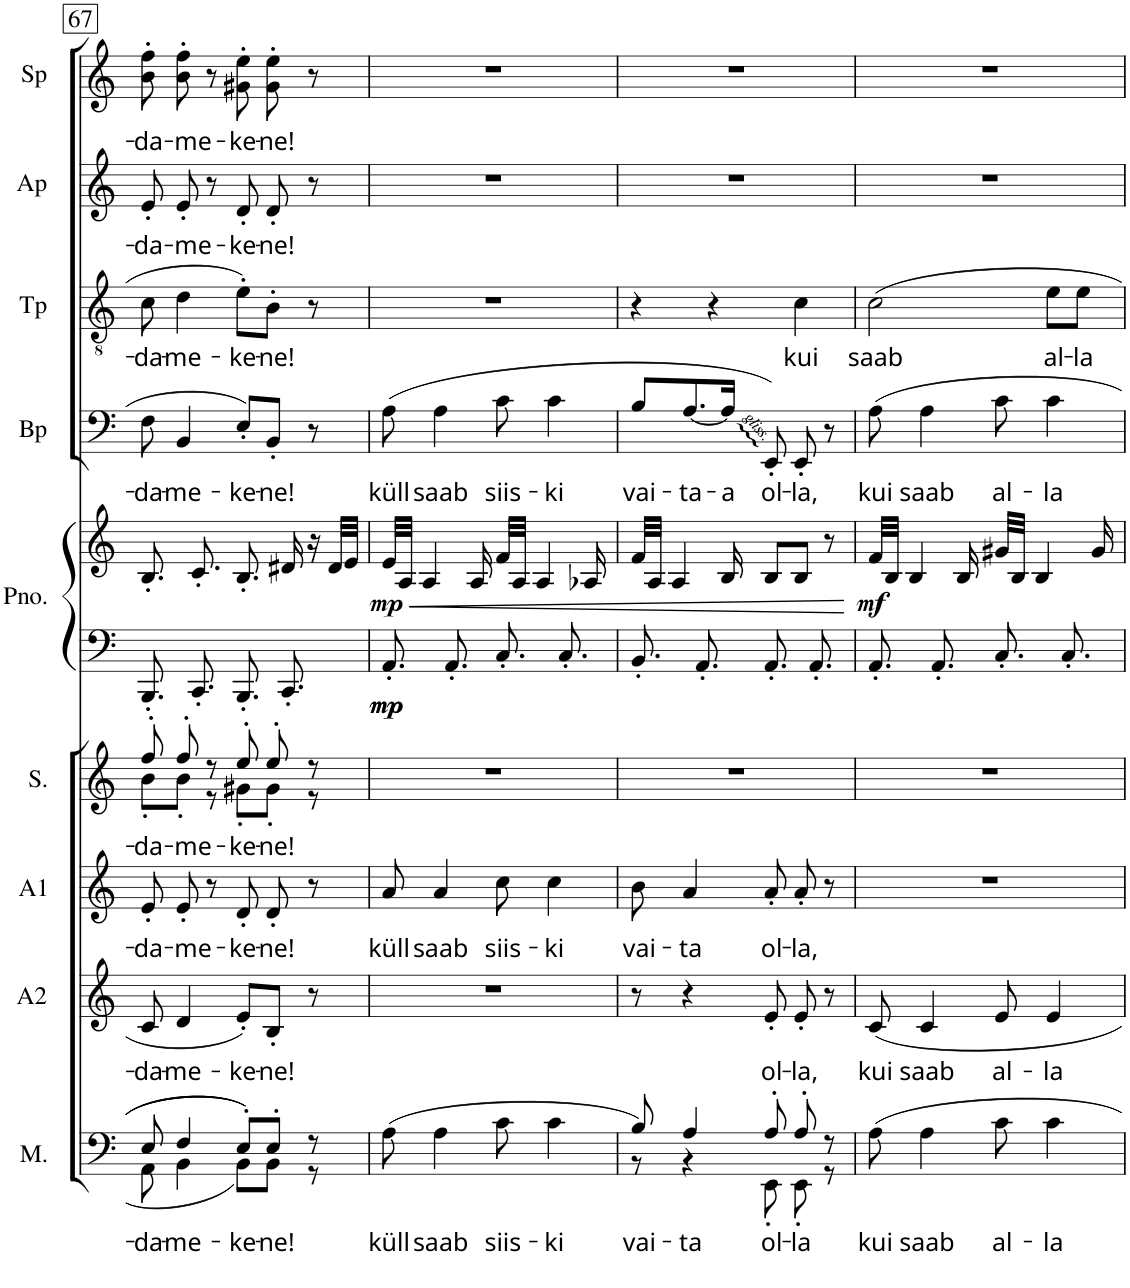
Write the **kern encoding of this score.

**kern	**text	**kern	**text	**kern	**text	**kern	**text	**kern	**kern	**dynam	**kern	**text	**kern	**text	**kern	**text	**kern	**text
*part9	*part9	*part8	*part8	*part7	*part7	*part6	*part6	*part5	*part5	*part5	*part4	*part4	*part3	*part3	*part2	*part2	*part1	*part1
*staff10	*staff10	*staff9	*staff9	*staff8	*staff8	*staff7	*staff7	*staff6	*staff5	*staff5/6	*staff4	*staff4	*staff3	*staff3	*staff2	*staff2	*staff1	*staff1
*I"Men	*	*I"Alto II	*	*I"Alto I	*	*I"Soprano	*	*I"Piano	*	*	*I"cp Basso	*	*I"cp Tenore	*	*I"cp Alto	*	*I"cp Soprano	*
*I'M.	*	*I'A2	*	*I'A1	*	*I'S.	*	*I'Pno.	*	*	*	*	*	*	*	*	*I'Sp	*
!!LO:PB:g=z
*clefF4	*	*clefG2	*	*clefG2	*	*clefG2	*	*clefF4	*clefG2	*	*clefF4	*	*clefGv2	*	*clefG2	*	*clefG2	*
*	*	*Trd1c2	*	*Trd1c2	*	*	*	*	*	*	*	*	*	*	*Trd1c2	*	*	*
*k[]	*	*k[]	*	*k[]	*	*k[]	*	*k[]	*k[]	*	*k[]	*	*k[]	*	*k[]	*	*k[]	*
*M6/8	*	*M6/8	*	*M6/8	*	*M6/8	*	*M6/8	*M6/8	*	*M6/8	*	*M6/8	*	*M6/8	*	*M6/8	*
=67	=67	=67	=67	=67	=67	=67	=67	=67	=67	=67	=67	=67	=67	=67	=67	=67	=67	=67
!	!LO:LY:b	!	!LO:LY:b	!	!LO:LY:b	!	!LO:LY:b	!	!	!	!	!LO:LY:b	!	!LO:LY:b	!	!LO:LY:b	!	!LO:LY:b
*^	*	*	*	*	*	*^	*	*	*	*	*	*	*	*	*	*	*	*
8E/	8AA\	-da-	8c/	-da-	8e'/L	-da-	8ff'/	8b'\L	-da-	8.BBB'/L	8.B'/	.	8F\	-da-	8c\	-da-	8e'/L	-da-	8b'\ 8ff'\L	-da-
!	!	!LO:LY:b	!	!LO:LY:b	!	!LO:LY:b	!	!	!LO:LY:b	!	!	!	!	!LO:LY:b	!	!LO:LY:b	!	!LO:LY:b	!	!LO:LY:b
4F/	4BB\	-me-	4d/	-me-	8e'/J	-me-	8ff'/	8b'\J	-me-	.	.	.	4BB/	-me-	4d\	-me-	8e'/J	-me-	8b'\ 8ff'\J	-me-
.	.	.	.	.	.	.	.	.	.	8.CC'/J	8.c'/	.	.	.	.	.	.	.	.	.
.	.	.	.	.	8r	.	8r	8r	.	.	.	.	.	.	.	.	8r	.	8r	.
!	!	!LO:LY:b	!	!LO:LY:b	!	!LO:LY:b	!	!	!LO:LY:b	!	!	!	!	!LO:LY:b	!	!LO:LY:b	!	!LO:LY:b	!	!LO:LY:b
8E'/L	8BB\L	-ke-	8e'/L	-ke-	8d'/L	-ke-	8ee'/	8g#X'\L	-ke-	8.BBB'/L	8.B'/	.	8E'/L	-ke-	8e'\L	-ke-	8d'/L	-ke-	8g#X'\ 8ee'\L	-ke-
!	!	!LO:LY:b	!	!LO:LY:b	!	!LO:LY:b	!	!	!LO:LY:b	!	!	!	!	!LO:LY:b	!	!LO:LY:b	!	!LO:LY:b	!	!LO:LY:b
8E'/J	8BB\J	-ne!	8B'/J	-ne!	8d'/J	-ne!	8ee'/	8g#'\J	-ne!	.	.	.	8BB'/J	-ne!	8B'\J	-ne!	8d'/J	-ne!	8g#'\ 8ee'\J	-ne!
.	.	.	.	.	.	.	.	.	.	8.CC'/J	16d#X/	.	.	.	.	.	.	.	.	.
8r	8r	.	8r	.	8r	.	8r	8r	.	.	16r	.	8r	.	8r	.	8r	.	8r	.
.	.	.	.	.	.	.	.	.	.	.	32d#/LLL	.	.	.	.	.	.	.	.	.
.	.	.	.	.	.	.	.	.	.	.	32e/JJJ	.	.	.	.	.	.	.	.	.
*v	*v	*	*	*	*	*	*v	*v	*	*	*	*	*	*	*	*	*	*	*	*
=68	=68	=68	=68	=68	=68	=68	=68	=68	=68	=68	=68	=68	=68	=68	=68	=68	=68	=68
!	!LO:LY:b	!	!	!	!LO:LY:b	!	!	!	!	!LO:HP:b	!	!LO:LY:b	!	!	!	!	!	!
!	!	!	!	!	!	!	!	!	!	!LO:DY:n=1:b=2	!	!	!	!	!	!	!	!
!	!	!	!	!	!	!	!	!	!	!LO:DY:n=2:b=2	!	!	!	!	!	!	!	!
!	!	!	!	!	!	!	!	!	!	!LO:DY:n=3:b	!	!	!	!	!	!	!	!
(8A\	küll	2.r	.	8a/	küll	2.r	.	8.AA'/L	32e/LLL	< mp mp mp	(8A\	küll	2.r	.	2.r	.	2.r	.
.	.	.	.	.	.	.	.	.	32A/JJJ	.	.	.	.	.	.	.	.	.
.	.	.	.	.	.	.	.	.	4A/	.	.	.	.	.	.	.	.	.
!	!LO:LY:b	!	!	!	!LO:LY:b	!	!	!	!	!	!	!LO:LY:b	!	!	!	!	!	!
4A\	saab	.	.	4a/	saab	.	.	.	.	.	4A\	saab	.	.	.	.	.	.
.	.	.	.	.	.	.	.	8.AA'/J	.	.	.	.	.	.	.	.	.	.
.	.	.	.	.	.	.	.	.	16A/	.	.	.	.	.	.	.	.	.
!	!LO:LY:b	!	!	!	!LO:LY:b	!	!	!	!	!	!	!LO:LY:b	!	!	!	!	!	!
8c\	siis-	.	.	8cc\	siis-	.	.	8.C'/L	32f/LLL	.	8c\	siis-	.	.	.	.	.	.
.	.	.	.	.	.	.	.	.	32A/JJJ	.	.	.	.	.	.	.	.	.
.	.	.	.	.	.	.	.	.	4A/	.	.	.	.	.	.	.	.	.
!	!LO:LY:b	!	!	!	!LO:LY:b	!	!	!	!	!	!	!LO:LY:b	!	!	!	!	!	!
4c\	-ki	.	.	4cc\	-ki	.	.	.	.	.	4c\	-ki	.	.	.	.	.	.
.	.	.	.	.	.	.	.	8.C'/J	.	.	.	.	.	.	.	.	.	.
.	.	.	.	.	.	.	.	.	16A-X/	.	.	.	.	.	.	.	.	.
=69	=69	=69	=69	=69	=69	=69	=69	=69	=69	=69	=69	=69	=69	=69	=69	=69	=69	=69
!	!LO:LY:b	!	!	!	!LO:LY:b	!	!	!	!	!	!	!LO:LY:b	!	!	!	!	!	!
*^	*	*	*	*	*	*	*	*	*	*	*	*	*	*	*	*	*	*
8B/)	8r	vai-	8r	.	8b\	vai-	2.r	.	8.BB'/L	32f/LLL	.	8B/L	vai-	4r	.	2.r	.	2.r	.
.	.	.	.	.	.	.	.	.	.	32A/JJJ	.	.	.	.	.	.	.	.	.
.	.	.	.	.	.	.	.	.	.	4A/	.	.	.	.	.	.	.	.	.
!	!	!LO:LY:b	!	!	!	!LO:LY:b	!	!	!	!	!	!	!LO:LY:b	!	!	!	!	!	!
4A/	4r	-ta-	4r	.	4a/	-ta	.	.	.	.	.	[8.A/	-ta-	.	.	.	.	.	.
.	.	.	.	.	.	.	.	.	8.AA'/J	.	.	.	.	.	.	.	.	.	.
.	.	.	.	.	.	.	.	.	.	.	.	.	.	4r	.	.	.	.	.
!	!	!	!	!	!	!	!	!	!	!	!	!	!LO:LY:b	!	!	!	!	!	!
.	.	.	.	.	.	.	.	.	.	16B/	.	16A/Jk]	-a	.	.	.	.	.	.
!	!	!LO:LY:b	!	!LO:LY:b	!	!LO:LY:b	!	!	!	!	!	!	!LO:LY:b	!	!	!	!	!	!
8A'/	8EE'\	ol-	8e'/	ol-	8a'/L	ol-	.	.	8.AA'/L	8B/L	.	8EE'/)	ol-	.	.	.	.	.	.
!	!	!LO:LY:b	!	!LO:LY:b	!	!LO:LY:b	!	!	!	!	!	!	!LO:LY:b	!	!LO:LY:b	!	!	!	!
8A'/	8EE'\	-la	8e'/	-la,	8a'/J	-la,	.	.	.	8B/J	.	8EE'/	-la,	4c\	kui	.	.	.	.
.	.	.	.	.	.	.	.	.	8.AA'/J	.	.	.	.	.	.	.	.	.	.
8r	8r	.	8r	.	8r	.	.	.	.	8r	.	8r	.	.	.	.	.	.	.
*v	*v	*	*	*	*	*	*	*	*	*	*	*	*	*	*	*	*	*	*
.	.	.	.	.	.	.	.	.	.	[	.	.	.	.	.	.	.	.
=70	=70	=70	=70	=70	=70	=70	=70	=70	=70	=70	=70	=70	=70	=70	=70	=70	=70	=70
!	!LO:LY:b	!	!LO:LY:b	!	!	!	!	!	!	!LO:DY:b	!	!LO:LY:b	!	!LO:LY:b	!	!	!	!
8A\	kui	8c/	kui	2.r	.	2.r	.	8.AA'/L	32f/LLL	mf	8A\	kui	2c\	saab	2.r	.	2.r	.
.	.	.	.	.	.	.	.	.	32B/JJJ	.	.	.	.	.	.	.	.	.
.	.	.	.	.	.	.	.	.	4B/	.	.	.	.	.	.	.	.	.
!	!LO:LY:b	!	!LO:LY:b	!	!	!	!	!	!	!	!	!LO:LY:b	!	!	!	!	!	!
4A\	saab	4c/	saab	.	.	.	.	.	.	.	4A\	saab	.	.	.	.	.	.
.	.	.	.	.	.	.	.	8.AA'/J	.	.	.	.	.	.	.	.	.	.
.	.	.	.	.	.	.	.	.	16B/	.	.	.	.	.	.	.	.	.
!	!LO:LY:b	!	!LO:LY:b	!	!	!	!	!	!	!	!	!LO:LY:b	!	!	!	!	!	!
8c\	al-	8e/	al-	.	.	.	.	8.C'/L	32g#X/LLL	.	8c\	al-	.	.	.	.	.	.
.	.	.	.	.	.	.	.	.	32B/JJJ	.	.	.	.	.	.	.	.	.
.	.	.	.	.	.	.	.	.	4B/	.	.	.	.	.	.	.	.	.
!	!LO:LY:b	!	!LO:LY:b	!	!	!	!	!	!	!	!	!LO:LY:b	!	!LO:LY:b	!	!	!	!
4c\	-la	4e/	-la	.	.	.	.	.	.	.	4c\	-la	8e\L	al-	.	.	.	.
.	.	.	.	.	.	.	.	8.C'/J	.	.	.	.	.	.	.	.	.	.
!	!	!	!	!	!	!	!	!	!	!	!	!	!	!LO:LY:b	!	!	!	!
.	.	.	.	.	.	.	.	.	.	.	.	.	8e\J	-la	.	.	.	.
.	.	.	.	.	.	.	.	.	16g#/	.	.	.	.	.	.	.	.	.
=	=	=	=	=	=	=	=	=	=	=	=	=	=	=	=	=	=	=
*-	*-	*-	*-	*-	*-	*-	*-	*-	*-	*-	*-	*-	*-	*-	*-	*-	*-	*-
